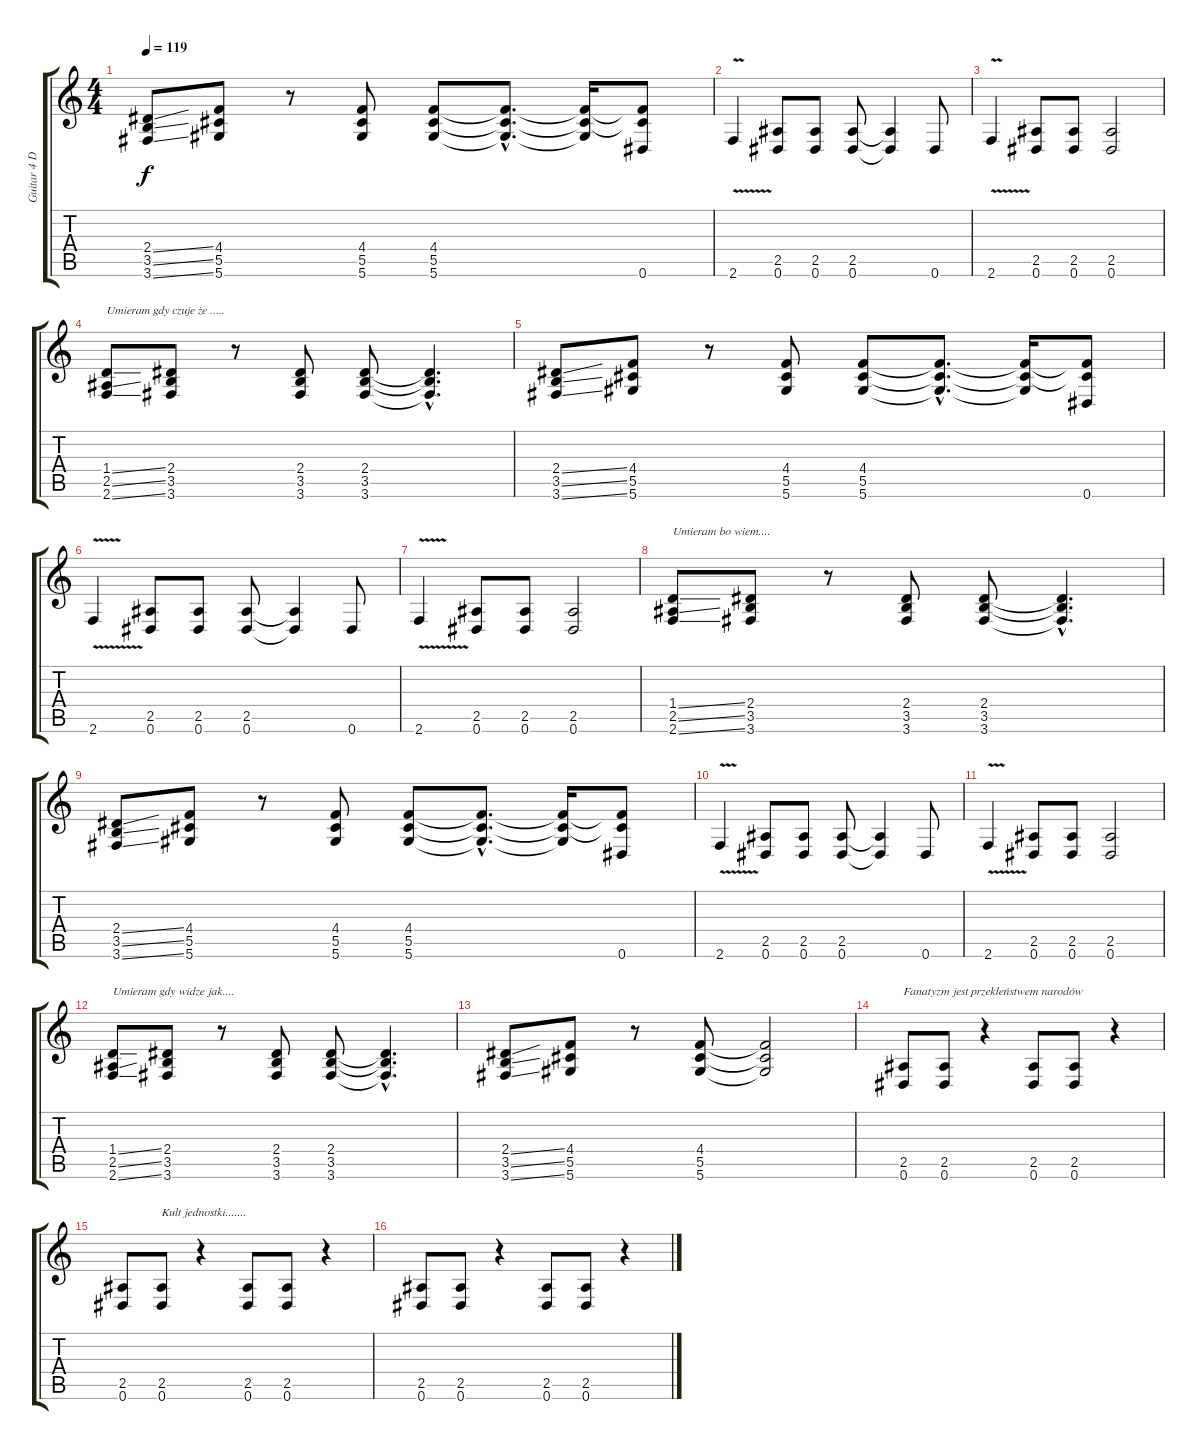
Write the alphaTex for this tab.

\track ("Guitar 4 Distortion" "Guitar 4 D") {instrument distortionguitar}
\staff {score tabs}
\tuning (Eb4 Bb3 Gb3 Db3 Ab2 Eb2) {hide}
\ts (4 4)
\tempo 119
\clef g2
\ks c
(2.4{ss} 3.5{ss} 3.6{ss}).8{dy f} (4.4 5.5 5.6).8 r.8 (4.4 5.5 5.6).8 (4.4 5.5 5.6).8 (4.4{hac t} 5.5{hac t} 5.6{hac t}).8{d} (4.4{t} 5.5{t} 5.6{t}).16 (4.4{t} 5.5{t} 0.6).8 |
2.6{v}.4 (2.5 0.6).8 (2.5 0.6).8 (2.5 0.6).8 (2.5{t} 0.6{t}).4 0.6.8 |
2.6{v}.4 (2.5 0.6).8 (2.5 0.6).8 (2.5 0.6).2 |
(1.4{ss} 2.5{ss} 2.6{ss}).8{txt "Umieram gdy czuje że ....."} (2.4 3.5 3.6).8 r.8 (2.4 3.5 3.6).8 (2.4 3.5 3.6).8 (2.4{hac t} 3.5{hac t} 3.6{hac t}).4{d} |
(2.4{ss} 3.5{ss} 3.6{ss}).8 (4.4 5.5 5.6).8 r.8 (4.4 5.5 5.6).8 (4.4 5.5 5.6).8 (4.4{hac t} 5.5{hac t} 5.6{hac t}).8{d} (4.4{t} 5.5{t} 5.6{t}).16 (4.4{t} 5.5{t} 0.6).8 |
2.6{v}.4 (2.5 0.6).8 (2.5 0.6).8 (2.5 0.6).8 (2.5{t} 0.6{t}).4 0.6.8 |
2.6{v}.4 (2.5 0.6).8 (2.5 0.6).8 (2.5 0.6).2 |
(1.4{ss} 2.5{ss} 2.6{ss}).8{txt "Umieram bo wiem...."} (2.4 3.5 3.6).8 r.8 (2.4 3.5 3.6).8 (2.4 3.5 3.6).8 (2.4{hac t} 3.5{hac t} 3.6{hac t}).4{d} |
(2.4{ss} 3.5{ss} 3.6{ss}).8 (4.4 5.5 5.6).8 r.8 (4.4 5.5 5.6).8 (4.4 5.5 5.6).8 (4.4{hac t} 5.5{hac t} 5.6{hac t}).8{d} (4.4{t} 5.5{t} 5.6{t}).16 (4.4{t} 5.5{t} 0.6).8 |
2.6{v}.4 (2.5 0.6).8 (2.5 0.6).8 (2.5 0.6).8 (2.5{t} 0.6{t}).4 0.6.8 |
2.6{v}.4 (2.5 0.6).8 (2.5 0.6).8 (2.5 0.6).2 |
(1.4{ss} 2.5{ss} 2.6{ss}).8{txt "Umieram gdy widze jak...."} (2.4 3.5 3.6).8 r.8 (2.4 3.5 3.6).8 (2.4 3.5 3.6).8 (2.4{hac t} 3.5{hac t} 3.6{hac t}).4{d} |
(2.4{ss} 3.5{ss} 3.6{ss}).8 (4.4 5.5 5.6).8 r.8 (4.4 5.5 5.6).8 (4.4{t} 5.5{t} 5.6{t}).2 |
(2.5 0.6).8{txt "Fanatyzm jest przekleństwem narodów"} (2.5 0.6).8 r.4 (2.5 0.6).8 (2.5 0.6).8 r.4 |
(2.5 0.6).8 (2.5 0.6).8{txt "Kult jednostki......."} r.4 (2.5 0.6).8 (2.5 0.6).8 r.4 |
(2.5 0.6).8 (2.5 0.6).8 r.4 (2.5 0.6).8 (2.5 0.6).8 r.4
